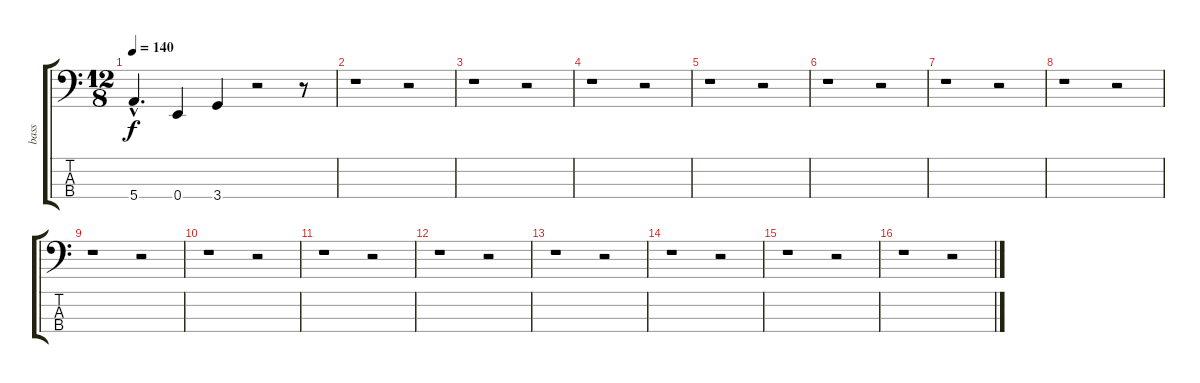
\track ("bass" "bass") {instrument electricbassfinger}
\staff {score tabs}
\tuning (G2 D2 A1 E1) {hide}
\ts (12 8)
\tempo 140
\clef f4
\ks c
5.4{hac t}.4{d dy f} 0.4.4 3.4.4 r.2 r.8 |
r.1 r.2 |
r.1 r.2 |
r.1 r.2 |
r.1 r.2 |
r.1 r.2 |
r.1 r.2 |
r.1 r.2 |
r.1 r.2 |
r.1 r.2 |
r.1 r.2 |
r.1 r.2 |
r.1 r.2 |
r.1 r.2 |
r.1 r.2 |
r.1 r.2
